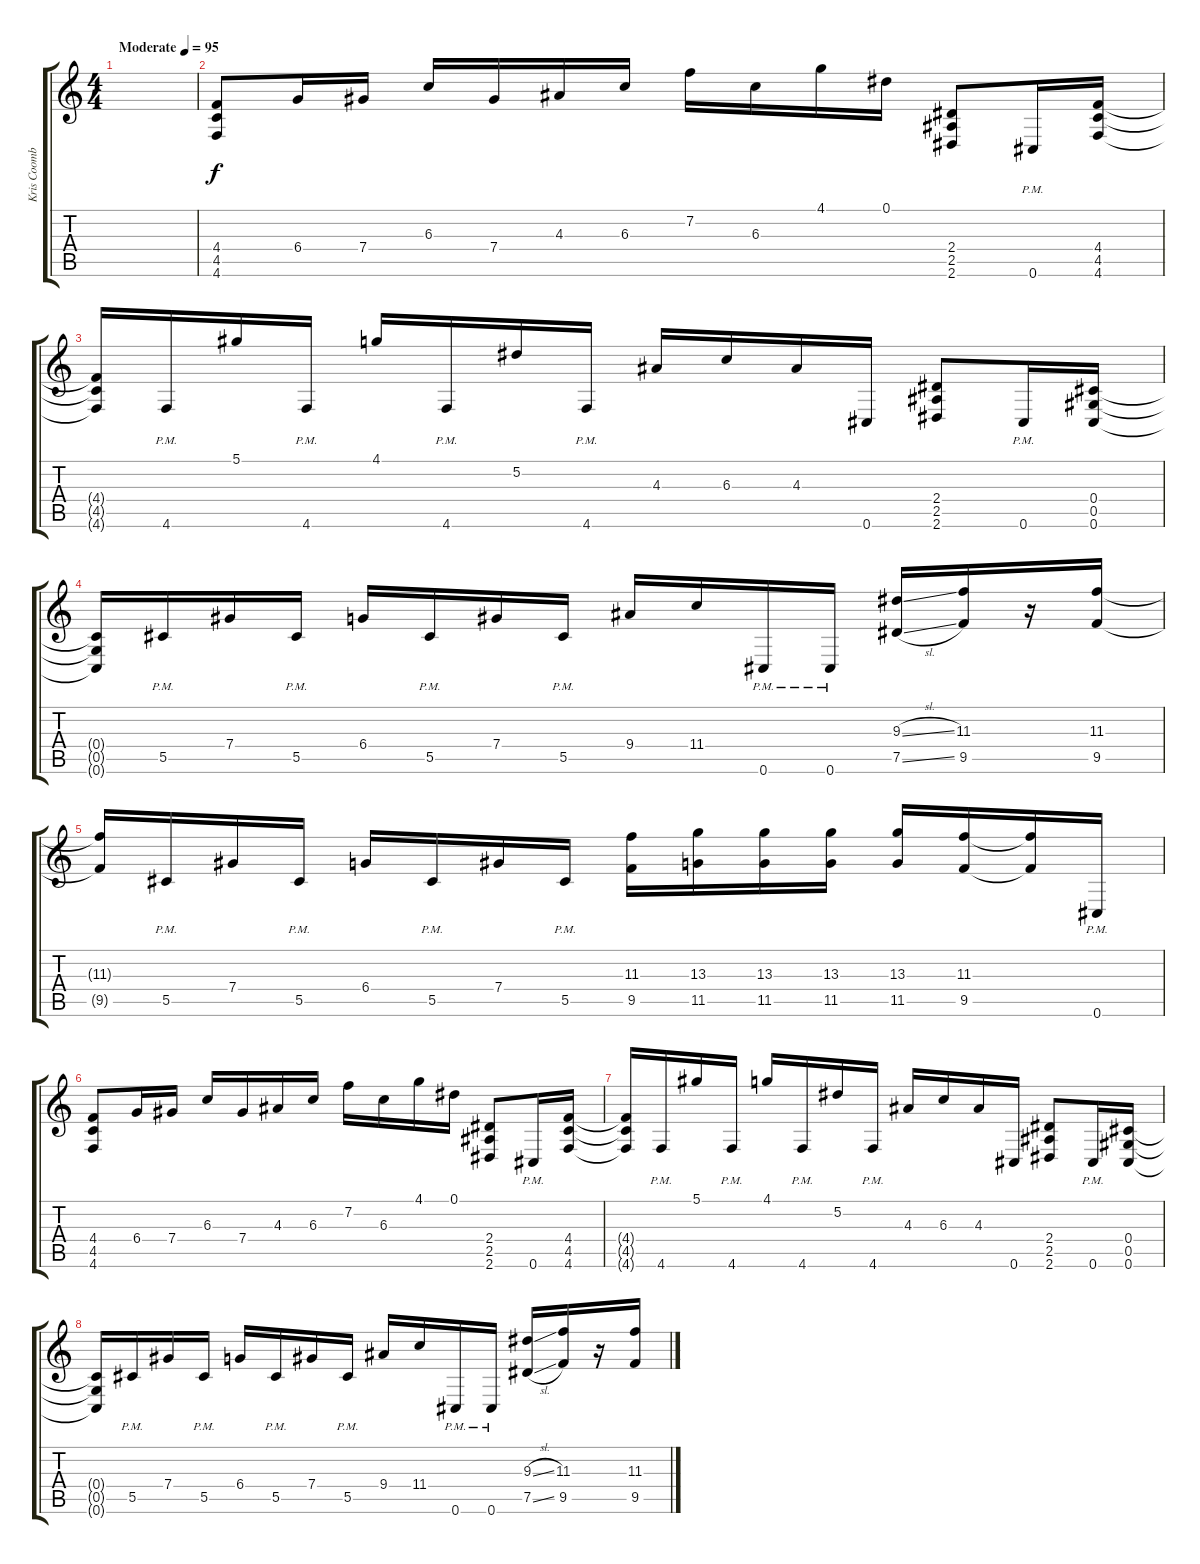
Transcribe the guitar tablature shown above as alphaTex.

\track ("Kris Coombs" "Kris Coomb") {instrument distortionguitar}
\staff {score tabs}
\tuning (Eb4 Bb3 Gb3 Db3 Ab2 Db2) {hide}
\ts (4 4)
\tempo (95 "Moderate")
\clef g2
\ks c
|
(4.4 4.5 4.6).8 6.4.16 7.4.16 6.3.16 7.4.16 4.3.16 6.3.16 7.2.16 6.3.16 4.1.16 0.1.16 (2.4 2.5 2.6).8 0.6{pm}.16 (4.4 4.5 4.6).16 |
(4.4{t} 4.5{t} 4.6{t}).16 4.6{pm}.16 5.1.16 4.6{pm}.16 4.1.16 4.6{pm}.16 5.2.16 4.6{pm}.16 4.3.16 6.3.16 4.3.16 0.6.16 (2.4 2.5 2.6).8 0.6{pm}.16 (0.4 0.5 0.6).16 |
(0.4{t} 0.5{t} 0.6{t}).16 5.5{pm}.16 7.4.16 5.5{pm}.16 6.4.16 5.5{pm}.16 7.4.16 5.5{pm}.16 9.4.16 11.4.16 0.6{pm}.16 0.6{pm}.16 (9.3{sl} 7.5{sl}).16 (11.3 9.5).16 r.16 (11.3 9.5).16 |
(11.3{t} 9.5{t}).16 5.5{pm}.16 7.4.16 5.5{pm}.16 6.4.16 5.5{pm}.16 7.4.16 5.5{pm}.16 (11.3 9.5).16 (13.3 11.5).16 (13.3 11.5).16 (13.3 11.5).16 (13.3 11.5).16 (11.3 9.5).16 (11.3{t} 9.5{t}).16 0.6{pm}.16 |
(4.4 4.5 4.6).8 6.4.16 7.4.16 6.3.16 7.4.16 4.3.16 6.3.16 7.2.16 6.3.16 4.1.16 0.1.16 (2.4 2.5 2.6).8 0.6{pm}.16 (4.4 4.5 4.6).16 |
(4.4{t} 4.5{t} 4.6{t}).16 4.6{pm}.16 5.1.16 4.6{pm}.16 4.1.16 4.6{pm}.16 5.2.16 4.6{pm}.16 4.3.16 6.3.16 4.3.16 0.6.16 (2.4 2.5 2.6).8 0.6{pm}.16 (0.4 0.5 0.6).16 |
(0.4{t} 0.5{t} 0.6{t}).16 5.5{pm}.16 7.4.16 5.5{pm}.16 6.4.16 5.5{pm}.16 7.4.16 5.5{pm}.16 9.4.16 11.4.16 0.6{pm}.16 0.6{pm}.16 (9.3{sl} 7.5{sl}).16 (11.3 9.5).16 r.16 (11.3 9.5).16
